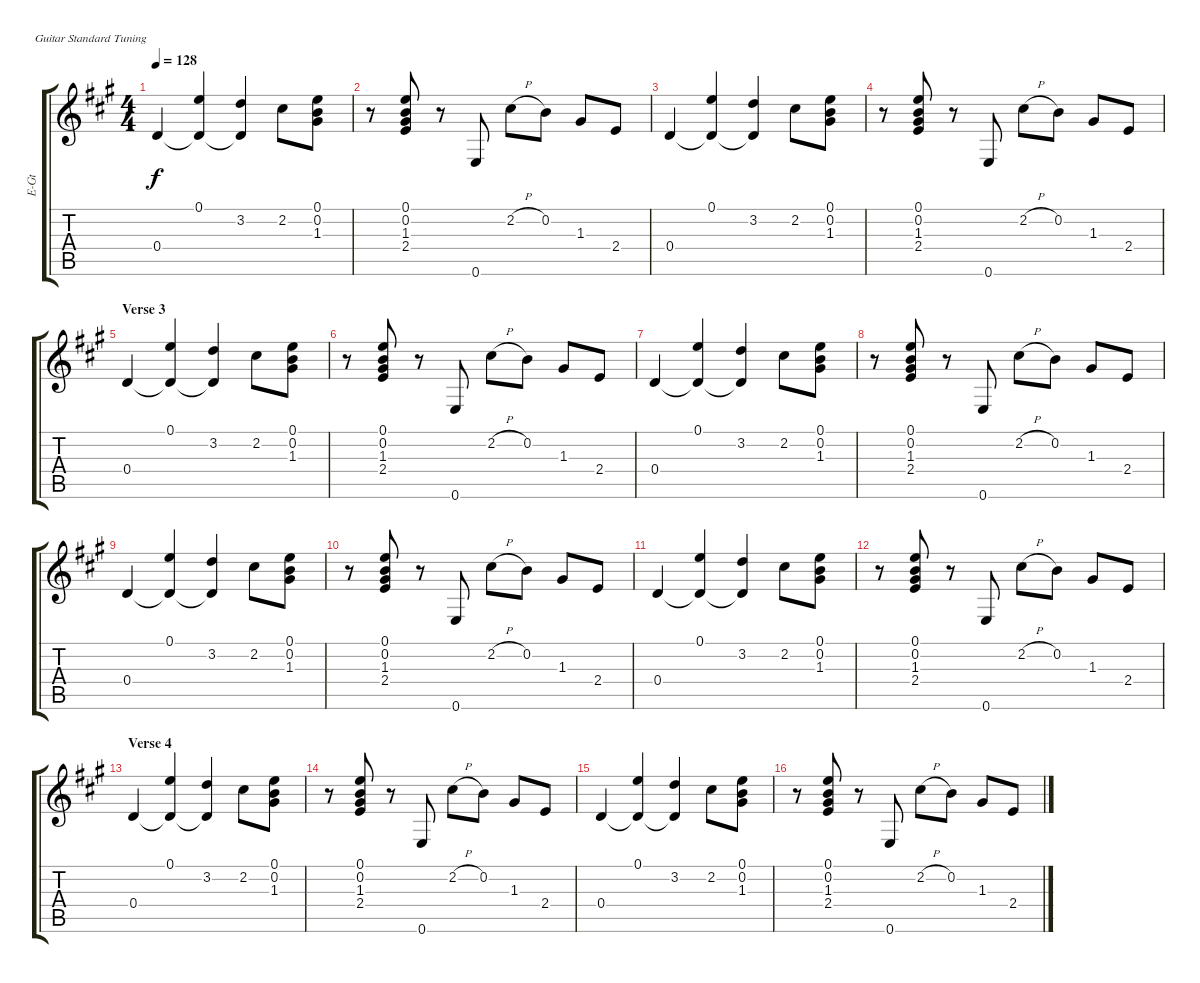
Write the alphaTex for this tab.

\defaultSystemsLayout 4
\bracketExtendMode groupsimilarinstruments
\otherSystemsTrackNameOrientation horizontal
\track ("Guitar" "E-Gt") {instrument distortionguitar}
\staff {score tabs}
\tuning (E4 B3 G3 D3 A2 E2)
\ts (4 4)
\tempo 128
\clef g2
\ks a
0.4.4{dy f} (0.1 0.4{t}).4 (3.2 0.4{t}).4 2.2.8 (0.1 0.2 1.3).8 |
r.8 (0.2 1.3 0.1 2.4).8 r.8 0.6.8 2.2{h}.8 0.2.8 1.3.8 2.4.8 |
0.4.4 (0.1 0.4{t}).4 (3.2 0.4{t}).4 2.2.8 (0.1 0.2 1.3).8 |
r.8 (0.2 1.3 0.1 2.4).8 r.8 0.6.8 2.2{h}.8 0.2.8 1.3.8 2.4.8 |
\section ("" "Verse 3")
0.4.4 (0.1 0.4{t}).4 (3.2 0.4{t}).4 2.2.8 (0.1 0.2 1.3).8 |
r.8 (0.2 1.3 0.1 2.4).8 r.8 0.6.8 2.2{h}.8 0.2.8 1.3.8 2.4.8 |
0.4.4 (0.1 0.4{t}).4 (3.2 0.4{t}).4 2.2.8 (0.1 0.2 1.3).8 |
r.8 (0.2 1.3 0.1 2.4).8 r.8 0.6.8 2.2{h}.8 0.2.8 1.3.8 2.4.8 |
0.4.4 (0.1 0.4{t}).4 (3.2 0.4{t}).4 2.2.8 (0.1 0.2 1.3).8 |
r.8 (0.2 1.3 0.1 2.4).8 r.8 0.6.8 2.2{h}.8 0.2.8 1.3.8 2.4.8 |
0.4.4 (0.1 0.4{t}).4 (3.2 0.4{t}).4 2.2.8 (0.1 0.2 1.3).8 |
r.8 (0.2 1.3 0.1 2.4).8 r.8 0.6.8 2.2{h}.8 0.2.8 1.3.8 2.4.8 |
\section ("" "Verse 4")
0.4.4 (0.1 0.4{t}).4 (3.2 0.4{t}).4 2.2.8 (0.1 0.2 1.3).8 |
r.8 (0.2 1.3 0.1 2.4).8 r.8 0.6.8 2.2{h}.8 0.2.8 1.3.8 2.4.8 |
0.4.4 (0.1 0.4{t}).4 (3.2 0.4{t}).4 2.2.8 (0.1 0.2 1.3).8 |
r.8 (0.2 1.3 0.1 2.4).8 r.8 0.6.8 2.2{h}.8 0.2.8 1.3.8 2.4.8
